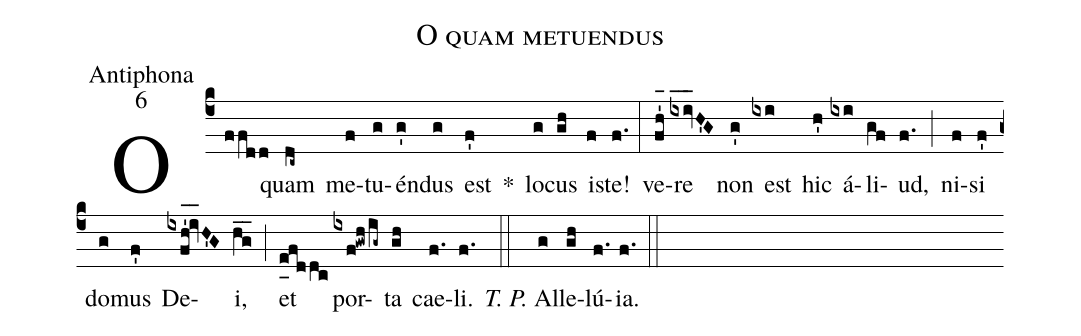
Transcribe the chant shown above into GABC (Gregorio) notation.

name:O quam metuendus;
office-part:Antiphona;
mode:6;
%%
(c4) O(ffdd) quam(dc~) me(f)tu(g)én(g')dus(g) est(f') *() lo(g)cus(gh) i(f)ste!(f.) (:) ve(fh'_)re(ix_[oh:h]iv_[oh:h]H'G) non(g') est(ixi) hic(h') á(ixi)li(gf)ud,(f.) (;) ni(f)si(f') do(g)mus(f') De(ixfh'_!iv_H'G)i,(hg__) (;) et(e_[uh:l]fddc) por(ixf!gwh/ig~)ta(gh) cae(f.)li.(f.) (::) <i>T. P.</i> Al(g)le(gh)lú(f.){ia}.(f.) (::)

%<eu>E(h) u(h) o(f) u(gh) a(g) e.</eu>(f.) (::)
